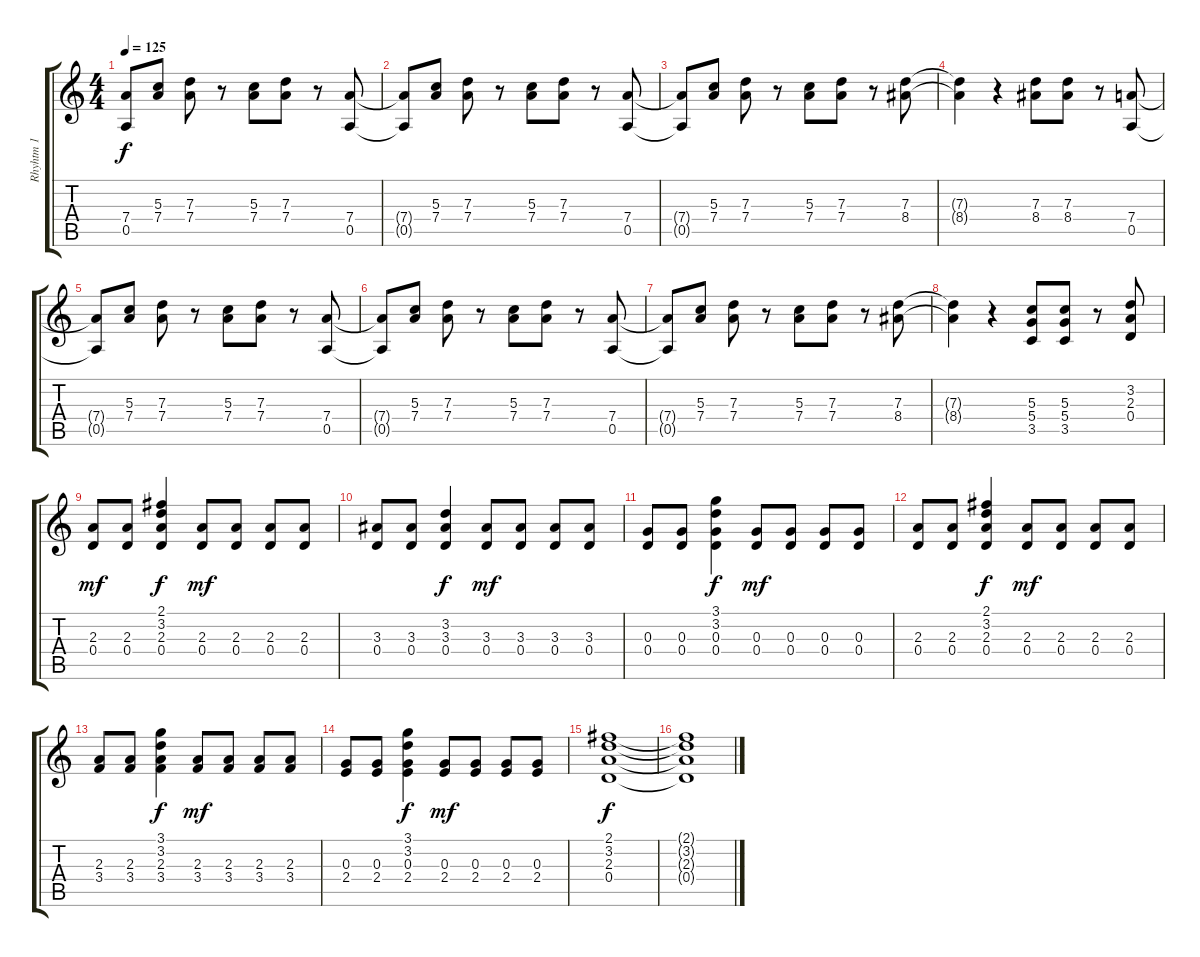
\track ("Rhyhtm 1" "Rhyhtm 1") {instrument overdrivenguitar}
\staff {score tabs}
\tuning (E4 B3 G3 D3 A2 E2) {hide}
\ts (4 4)
\tempo 125
\clef g2
\ks c
(7.4{t} 0.5{t}).8{dy f} (5.3 7.4).8 (7.3 7.4).8 r.8 (5.3 7.4).8 (7.3 7.4).8 r.8 (7.4 0.5).8 |
(7.4{t} 0.5{t}).8 (5.3 7.4).8 (7.3 7.4).8 r.8 (5.3 7.4).8 (7.3 7.4).8 r.8 (7.4 0.5).8 |
(7.4{t} 0.5{t}).8 (5.3 7.4).8 (7.3 7.4).8 r.8 (5.3 7.4).8 (7.3 7.4).8 r.8 (7.3 8.4).8 |
(7.3{t} 8.4{t}).4 r.4 (7.3 8.4).8 (7.3 8.4).8 r.8 (7.4 0.5).8 |
(7.4{t} 0.5{t}).8 (5.3 7.4).8 (7.3 7.4).8 r.8 (5.3 7.4).8 (7.3 7.4).8 r.8 (7.4 0.5).8 |
(7.4{t} 0.5{t}).8 (5.3 7.4).8 (7.3 7.4).8 r.8 (5.3 7.4).8 (7.3 7.4).8 r.8 (7.4 0.5).8 |
(7.4{t} 0.5{t}).8 (5.3 7.4).8 (7.3 7.4).8 r.8 (5.3 7.4).8 (7.3 7.4).8 r.8 (7.3 8.4).8 |
(7.3{t} 8.4{t}).4 r.4 (5.3 5.4 3.5).8 (5.3 5.4 3.5).8 r.8 (3.2 2.3 0.4).8 |
(2.3 0.4).8{dy mf} (2.3 0.4).8 (2.1 3.2 2.3 0.4).4{dy f} (2.3 0.4).8{dy mf} (2.3 0.4).8 (2.3 0.4).8 (2.3 0.4).8 |
(3.3 0.4).8 (3.3 0.4).8 (3.2 3.3 0.4).4{dy f} (3.3 0.4).8{dy mf} (3.3 0.4).8 (3.3 0.4).8 (3.3 0.4).8 |
(0.3 0.4).8 (0.3 0.4).8 (3.1 3.2 0.3 0.4).4{dy f} (0.3 0.4).8{dy mf} (0.3 0.4).8 (0.3 0.4).8 (0.3 0.4).8 |
(2.3 0.4).8 (2.3 0.4).8 (2.1 3.2 2.3 0.4).4{dy f} (2.3 0.4).8{dy mf} (2.3 0.4).8 (2.3 0.4).8 (2.3 0.4).8 |
(2.3 3.4).8 (2.3 3.4).8 (3.1 3.2 2.3 3.4).4{dy f} (2.3 3.4).8{dy mf} (2.3 3.4).8 (2.3 3.4).8 (2.3 3.4).8 |
(0.3 2.4).8 (0.3 2.4).8 (3.1 3.2 0.3 2.4).4{dy f} (0.3 2.4).8{dy mf} (0.3 2.4).8 (0.3 2.4).8 (0.3 2.4).8 |
(2.1 3.2 2.3 0.4).1{dy f} |
(2.1{t} 3.2{t} 2.3{t} 0.4{t}).1
